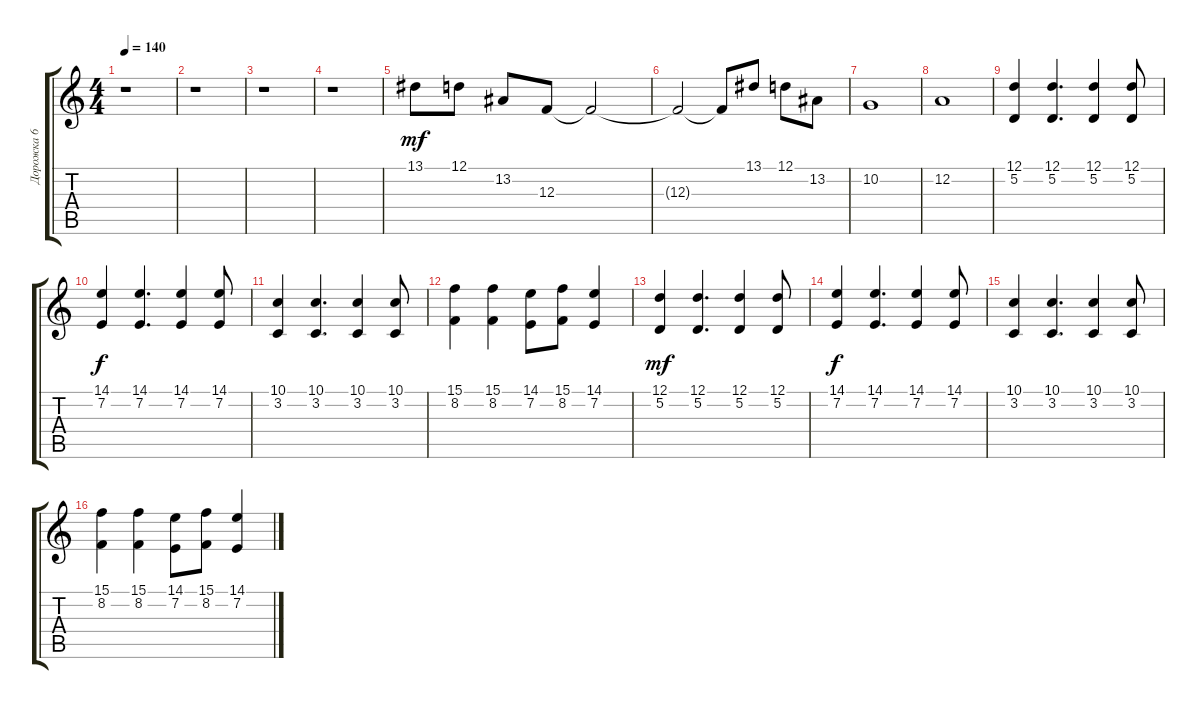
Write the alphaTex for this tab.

\track ("Дорожка 6" "Дорожка 6") {instrument musicbox}
\staff {score tabs}
\tuning (D4 A3 F3 C3 G2 C2) {hide}
\ts (4 4)
\tempo 140
\clef g2
\ks c
r.1{dy mp} |
r.1 |
r.1 |
r.1 |
13.1.8{dy mf} 12.1.8 13.2.8 12.3.8 12.3{t}.2 |
12.3{t}.2 12.3{t}.8 13.1.8 12.1.8 13.2.8 |
10.2.1 |
12.2.1 |
(12.1 5.2).4{instrument musicbox} (12.1 5.2).4{d} (12.1 5.2).4 (12.1 5.2).8 |
(14.1 7.2).4{dy f} (14.1 7.2).4{d} (14.1 7.2).4 (14.1 7.2).8 |
(10.1 3.2).4 (10.1 3.2).4{d} (10.1 3.2).4 (10.1 3.2).8 |
(15.1 8.2).4 (15.1 8.2).4 (14.1 7.2).8 (15.1 8.2).8 (14.1 7.2).4 |
(12.1 5.2).4{dy mf} (12.1 5.2).4{d} (12.1 5.2).4 (12.1 5.2).8 |
(14.1 7.2).4{dy f} (14.1 7.2).4{d} (14.1 7.2).4 (14.1 7.2).8 |
(10.1 3.2).4 (10.1 3.2).4{d} (10.1 3.2).4 (10.1 3.2).8 |
(15.1 8.2).4 (15.1 8.2).4 (14.1 7.2).8 (15.1 8.2).8 (14.1 7.2).4
